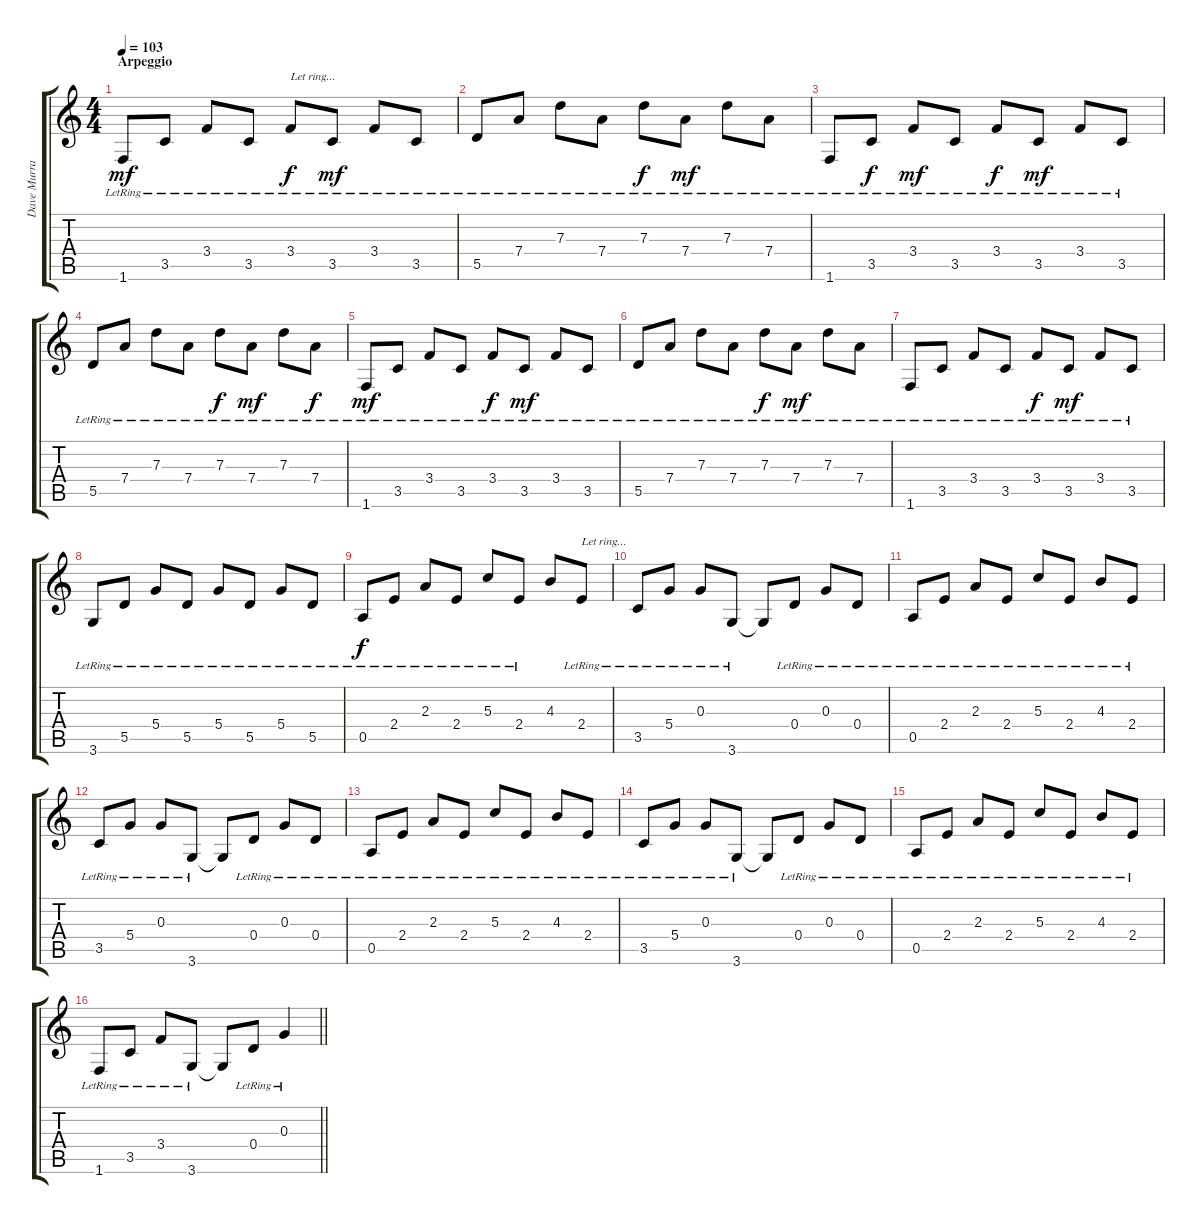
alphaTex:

\track ("Dave Murray" "Dave Murra") {instrument distortionguitar}
\staff {score tabs}
\tuning (E4 B3 G3 D3 A2 E2) {hide}
\ts (4 4)
\section ("" "Arpeggio")
\tempo 103
\clef g2
\ks c
1.6{lr}.8{dy mf} 3.5{lr}.8 3.4{lr}.8 3.5{lr}.8 3.4{lr}.8{txt "Let ring..." dy f} 3.5{lr}.8{dy mf} 3.4{lr}.8 3.5{lr}.8 |
5.5{lr}.8 7.4{lr}.8 7.3{lr}.8 7.4{lr}.8 7.3{lr}.8{dy f} 7.4{lr}.8{dy mf} 7.3{lr}.8 7.4{lr}.8 |
1.6{lr}.8 3.5{lr}.8{dy f} 3.4{lr}.8{dy mf} 3.5{lr}.8 3.4{lr}.8{dy f} 3.5{lr}.8{dy mf} 3.4{lr}.8 3.5{lr}.8 |
5.5{lr}.8 7.4{lr}.8 7.3{lr}.8 7.4{lr}.8 7.3{lr}.8{dy f} 7.4{lr}.8{dy mf} 7.3{lr}.8 7.4{lr}.8{dy f} |
1.6{lr}.8{dy mf} 3.5{lr}.8 3.4{lr}.8 3.5{lr}.8 3.4{lr}.8{dy f} 3.5{lr}.8{dy mf} 3.4{lr}.8 3.5{lr}.8 |
5.5{lr}.8 7.4{lr}.8 7.3{lr}.8 7.4{lr}.8 7.3{lr}.8{dy f} 7.4{lr}.8{dy mf} 7.3{lr}.8 7.4{lr}.8 |
1.6{lr}.8 3.5{lr}.8 3.4{lr}.8 3.5{lr}.8 3.4{lr}.8{dy f} 3.5{lr}.8{dy mf} 3.4{lr}.8 3.5{lr}.8 |
3.6{lr}.8 5.5{lr}.8 5.4{lr}.8 5.5{lr}.8 5.4{lr}.8 5.5{lr}.8 5.4{lr}.8 5.5{lr}.8 |
0.5{lr}.8{dy f instrument electricguitarclean} 2.4{lr}.8 2.3{lr}.8 2.4{lr}.8 5.3{lr}.8 2.4{lr}.8 4.3.8 2.4{lr}.8{txt "Let ring..."} |
3.5{lr}.8 5.4{lr}.8 0.3{lr}.8 3.6{lr}.8 3.6{t}.8 0.4{lr}.8 0.3{lr}.8 0.4{lr}.8 |
0.5{lr}.8 2.4{lr}.8 2.3{lr}.8 2.4{lr}.8 5.3{lr}.8 2.4{lr}.8 4.3{lr}.8 2.4{lr}.8 |
3.5{lr}.8 5.4{lr}.8 0.3{lr}.8 3.6{lr}.8 3.6{t}.8 0.4{lr}.8 0.3{lr}.8 0.4{lr}.8 |
0.5{lr}.8 2.4{lr}.8 2.3{lr}.8 2.4{lr}.8 5.3{lr}.8 2.4{lr}.8 4.3{lr}.8 2.4{lr}.8 |
3.5{lr}.8 5.4{lr}.8 0.3{lr}.8 3.6{lr}.8 3.6{t}.8 0.4{lr}.8 0.3{lr}.8 0.4{lr}.8 |
0.5{lr}.8 2.4{lr}.8 2.3{lr}.8 2.4{lr}.8 5.3{lr}.8 2.4{lr}.8 4.3{lr}.8 2.4{lr}.8 |
\barLineRight lightlight
1.6{lr}.8 3.5{lr}.8 3.4{lr}.8 3.6{lr}.8 3.6{t}.8 0.4{lr}.8 0.3{lr}.4
